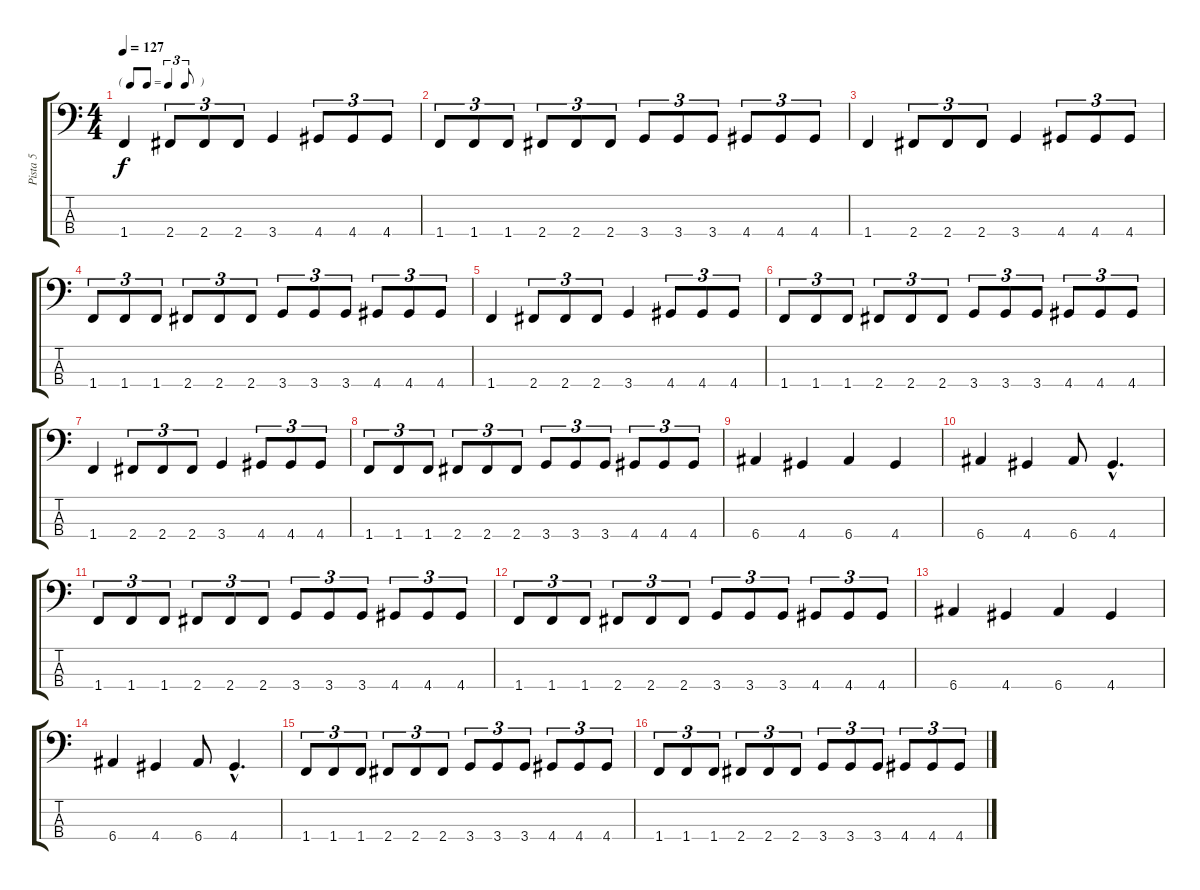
\track ("Pista 5" "Pista 5") {instrument electricbassfinger}
\staff {score tabs}
\tuning (G2 D2 A1 E1) {hide}
\ts (4 4)
\tf triplet8th
\tempo 127
\clef f4
\ks c
1.4.4{dy f} 2.4.8{tu (3 2)} 2.4.8{tu (3 2)} 2.4.8{tu (3 2)} 3.4.4 4.4.8{tu (3 2)} 4.4.8{tu (3 2)} 4.4.8{tu (3 2)} |
1.4.8{tu (3 2)} 1.4.8{tu (3 2)} 1.4.8{tu (3 2)} 2.4.8{tu (3 2)} 2.4.8{tu (3 2)} 2.4.8{tu (3 2)} 3.4.8{tu (3 2)} 3.4.8{tu (3 2)} 3.4.8{tu (3 2)} 4.4.8{tu (3 2)} 4.4.8{tu (3 2)} 4.4.8{tu (3 2)} |
1.4.4 2.4.8{tu (3 2)} 2.4.8{tu (3 2)} 2.4.8{tu (3 2)} 3.4.4 4.4.8{tu (3 2)} 4.4.8{tu (3 2)} 4.4.8{tu (3 2)} |
1.4.8{tu (3 2)} 1.4.8{tu (3 2)} 1.4.8{tu (3 2)} 2.4.8{tu (3 2)} 2.4.8{tu (3 2)} 2.4.8{tu (3 2)} 3.4.8{tu (3 2)} 3.4.8{tu (3 2)} 3.4.8{tu (3 2)} 4.4.8{tu (3 2)} 4.4.8{tu (3 2)} 4.4.8{tu (3 2)} |
1.4.4 2.4.8{tu (3 2)} 2.4.8{tu (3 2)} 2.4.8{tu (3 2)} 3.4.4 4.4.8{tu (3 2)} 4.4.8{tu (3 2)} 4.4.8{tu (3 2)} |
1.4.8{tu (3 2)} 1.4.8{tu (3 2)} 1.4.8{tu (3 2)} 2.4.8{tu (3 2)} 2.4.8{tu (3 2)} 2.4.8{tu (3 2)} 3.4.8{tu (3 2)} 3.4.8{tu (3 2)} 3.4.8{tu (3 2)} 4.4.8{tu (3 2)} 4.4.8{tu (3 2)} 4.4.8{tu (3 2)} |
1.4.4 2.4.8{tu (3 2)} 2.4.8{tu (3 2)} 2.4.8{tu (3 2)} 3.4.4 4.4.8{tu (3 2)} 4.4.8{tu (3 2)} 4.4.8{tu (3 2)} |
1.4.8{tu (3 2)} 1.4.8{tu (3 2)} 1.4.8{tu (3 2)} 2.4.8{tu (3 2)} 2.4.8{tu (3 2)} 2.4.8{tu (3 2)} 3.4.8{tu (3 2)} 3.4.8{tu (3 2)} 3.4.8{tu (3 2)} 4.4.8{tu (3 2)} 4.4.8{tu (3 2)} 4.4.8{tu (3 2)} |
6.4.4 4.4.4 6.4.4 4.4.4 |
6.4.4 4.4.4 6.4.8 4.4{hac}.4{d} |
1.4.8{tu (3 2)} 1.4.8{tu (3 2)} 1.4.8{tu (3 2)} 2.4.8{tu (3 2)} 2.4.8{tu (3 2)} 2.4.8{tu (3 2)} 3.4.8{tu (3 2)} 3.4.8{tu (3 2)} 3.4.8{tu (3 2)} 4.4.8{tu (3 2)} 4.4.8{tu (3 2)} 4.4.8{tu (3 2)} |
1.4.8{tu (3 2)} 1.4.8{tu (3 2)} 1.4.8{tu (3 2)} 2.4.8{tu (3 2)} 2.4.8{tu (3 2)} 2.4.8{tu (3 2)} 3.4.8{tu (3 2)} 3.4.8{tu (3 2)} 3.4.8{tu (3 2)} 4.4.8{tu (3 2)} 4.4.8{tu (3 2)} 4.4.8{tu (3 2)} |
6.4.4 4.4.4 6.4.4 4.4.4 |
6.4.4 4.4.4 6.4.8 4.4{hac}.4{d} |
1.4.8{tu (3 2)} 1.4.8{tu (3 2)} 1.4.8{tu (3 2)} 2.4.8{tu (3 2)} 2.4.8{tu (3 2)} 2.4.8{tu (3 2)} 3.4.8{tu (3 2)} 3.4.8{tu (3 2)} 3.4.8{tu (3 2)} 4.4.8{tu (3 2)} 4.4.8{tu (3 2)} 4.4.8{tu (3 2)} |
1.4.8{tu (3 2)} 1.4.8{tu (3 2)} 1.4.8{tu (3 2)} 2.4.8{tu (3 2)} 2.4.8{tu (3 2)} 2.4.8{tu (3 2)} 3.4.8{tu (3 2)} 3.4.8{tu (3 2)} 3.4.8{tu (3 2)} 4.4.8{tu (3 2)} 4.4.8{tu (3 2)} 4.4.8{tu (3 2)}
